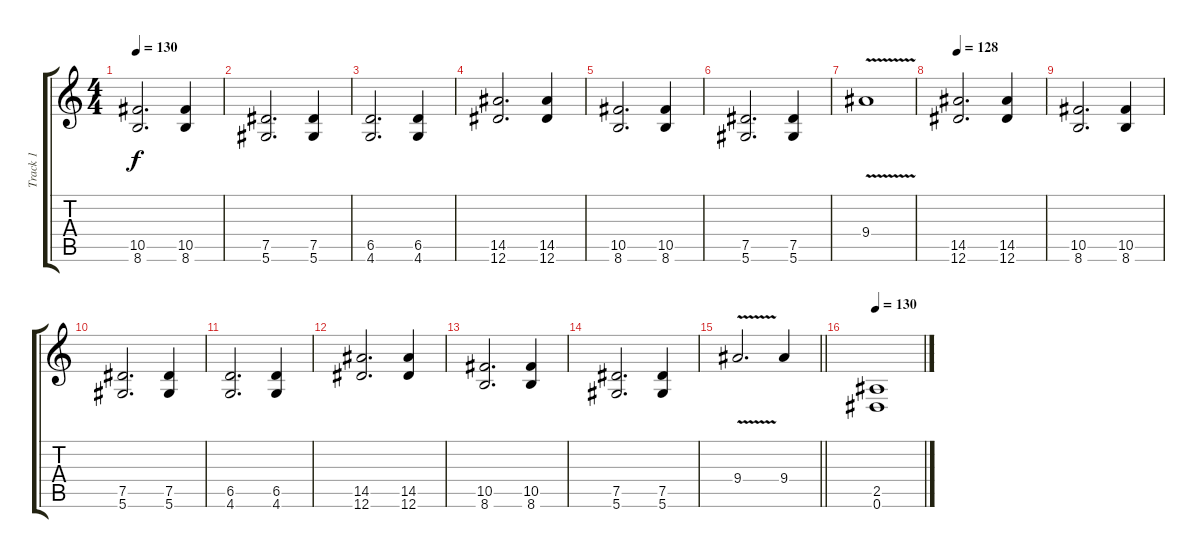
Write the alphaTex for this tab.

\track ("Track 1" "Track 1") {instrument distortionguitar}
\staff {score tabs}
\tuning (Eb4 Bb3 Gb3 Db3 Ab2 Eb2) {hide}
\ts (4 4)
\tempo 130
\clef g2
\ks c
(10.5 8.6).2{d dy f} (10.5 8.6).4 |
(7.5 5.6).2{d} (7.5 5.6).4 |
(6.5 4.6).2{d} (6.5 4.6).4 |
(14.5 12.6).2{d} (14.5 12.6).4 |
(10.5 8.6).2{d} (10.5 8.6).4 |
(7.5 5.6).2{d} (7.5 5.6).4 |
9.4{v}.1 |
\tempo 128
(14.5 12.6).2{d} (14.5 12.6).4 |
(10.5 8.6).2{d} (10.5 8.6).4 |
(7.5 5.6).2{d} (7.5 5.6).4 |
(6.5 4.6).2{d} (6.5 4.6).4 |
(14.5 12.6).2{d} (14.5 12.6).4 |
(10.5 8.6).2{d} (10.5 8.6).4 |
(7.5 5.6).2{d} (7.5 5.6).4 |
\barLineRight lightlight
9.4{v}.2{d} 9.4.4 |
\section ("" "")
\tempo 130
(2.5 0.6).1
